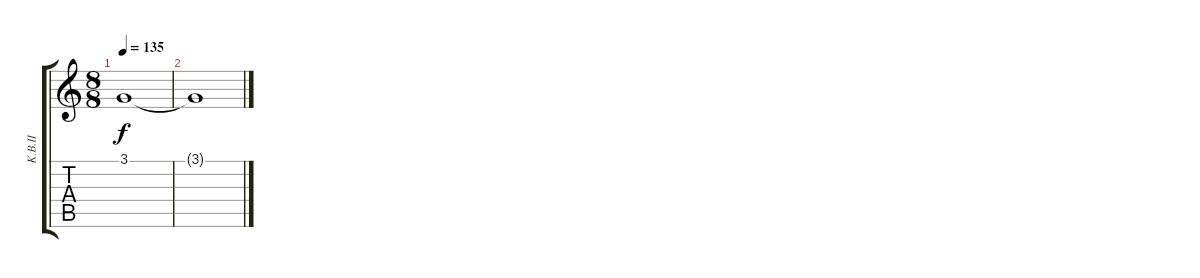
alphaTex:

\track ("K.B.II" "K.B.II") {instrument lead2sawtooth}
\staff {score tabs}
\tuning (E4 B3 G3 D3 A2 E2) {hide}
\ts (8 8)
\tempo 135
\clef g2
\ks c
3.1{t}.1{dy f} |
3.1{t}.1
